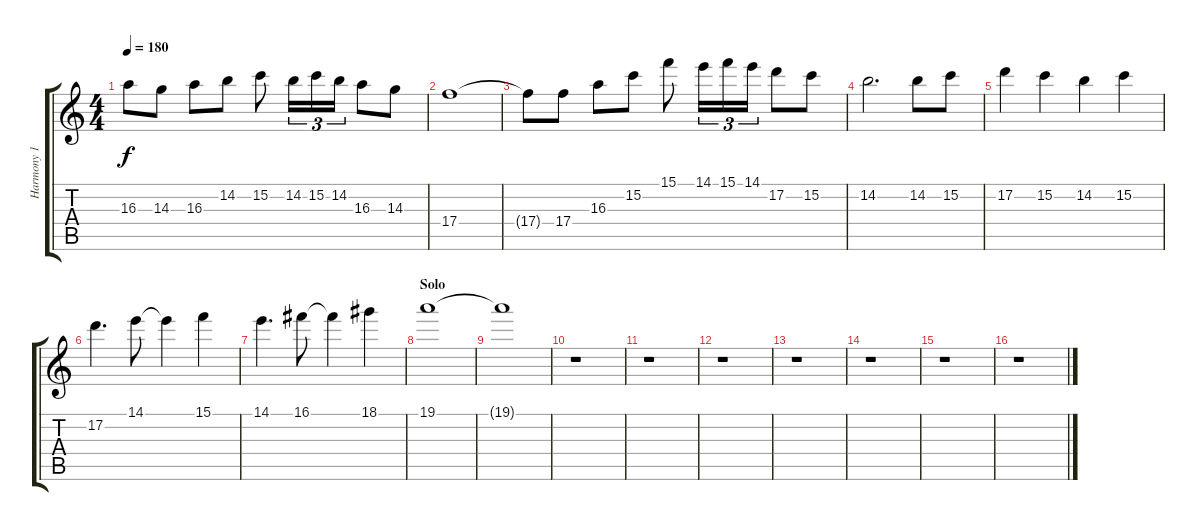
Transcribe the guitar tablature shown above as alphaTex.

\track ("Harmony 1" "Harmony 1") {instrument overdrivenguitar}
\staff {score tabs}
\tuning (D4 A3 F3 C3 G2 C2) {hide}
\ts (4 4)
\tempo 180
\clef g2
\ks aminor
16.3{t}.8{dy f} 14.3.8 16.3.8 14.2.8 15.2.8 14.2.16{tu (3 2)} 15.2.16{tu (3 2)} 14.2.16{tu (3 2)} 16.3.8 14.3.8 |
17.4.1 |
17.4{t}.8 17.4.8 16.3.8 15.2.8 15.1.8 14.1.16{tu (3 2)} 15.1.16{tu (3 2)} 14.1.16{tu (3 2)} 17.2.8 15.2.8 |
14.2.2{d} 14.2.8 15.2.8 |
17.2.4 15.2.4 14.2.4 15.2.4 |
17.2.4{d} 14.1.8 14.1{t}.4 15.1.4 |
14.1.4{d} 16.1.8 16.1{t}.4 18.1.4 |
\section ("" "Solo")
19.1.1 |
19.1{t}.1 |
r.1 |
r.1 |
r.1 |
r.1 |
r.1 |
r.1 |
r.1
